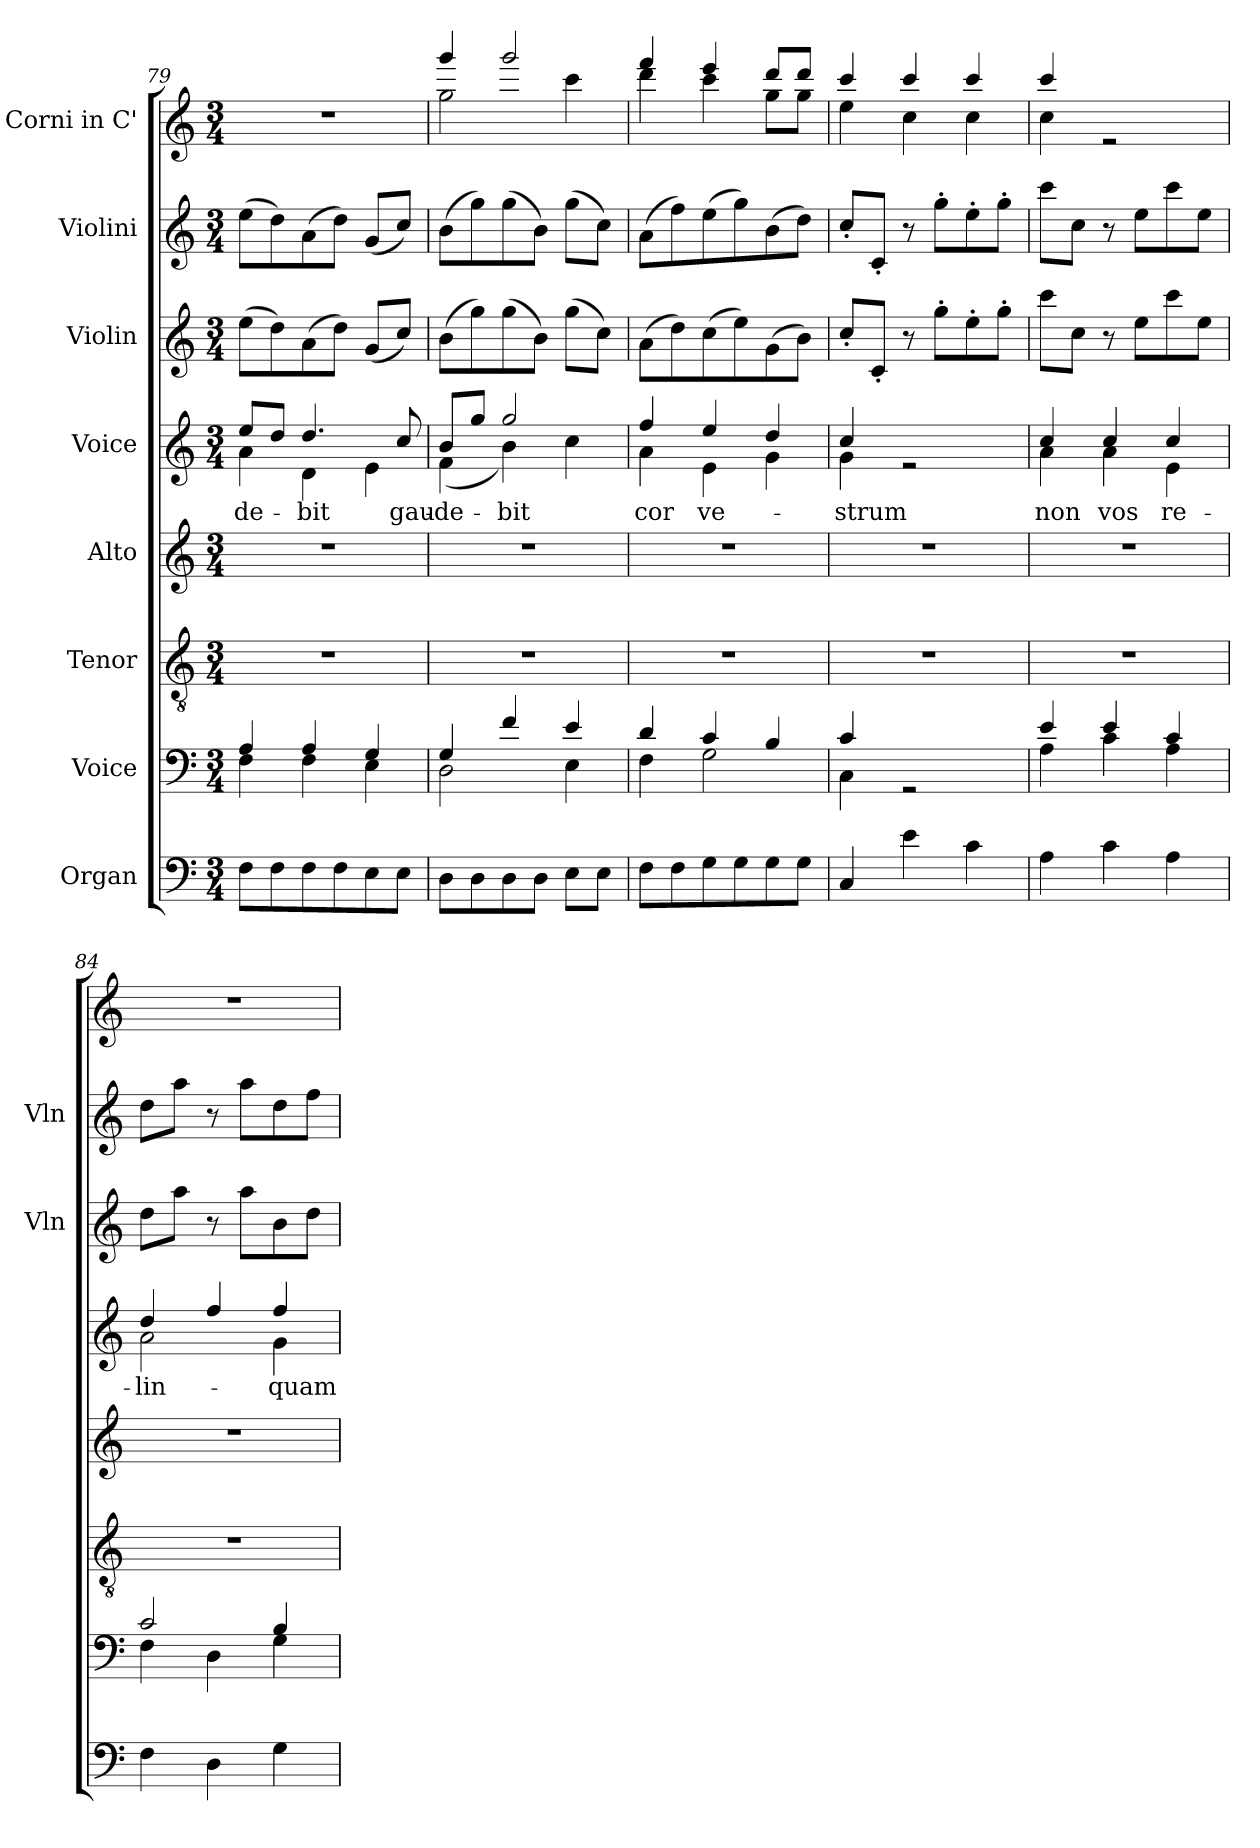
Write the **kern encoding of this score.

**kern	**kern	**kern	**kern	**kern	**text	**kern	**kern	**kern
*part8	*part7	*part6	*part5	*part4	*part4	*part3	*part2	*part1
*staff8	*staff7	*staff6	*staff5	*staff4	*staff4	*staff3	*staff2	*staff1
*I"Organ	*I"Voice	*I"Tenor	*I"Alto	*I"Voice	*	*I"Violin	*I"Violini	*I"Corni in C'
*	*	*	*	*	*	*I'Vln	*I'Vln	*
*clefF4	*clefF4	*clefGv2	*clefG2	*clefG2	*	*clefG2	*clefG2	*clefG2
*	*	*	*	*	*	*	*	*ITrd7c12
*k[]	*k[]	*k[]	*k[]	*k[]	*	*k[]	*k[]	*k[]
*M3/4	*M3/4	*M3/4	*M3/4	*M3/4	*	*M3/4	*M3/4	*M3/4
=79	=79	=79	=79	=79	=79	=79	=79	=79
*	*^	*	*	*	*	*	*	*
!	!	!	!	!	!	!LO:LY:b	!	!	!
*	*	*	*	*	*^	*	*	*	*
8F\L	4A/	4F\	2.r	2.r	8ee/L	4a\	-de-	(8ee\L	(8ee\L	2.r
8F\	.	.	.	.	8dd/J	.	.	8dd\)	8dd\)	.
!	!	!	!	!	!	!	!LO:LY:b	!	!	!
8F\	4A/	4F\	.	.	4.dd/	4d\	-bit	(8a\	(8a\	.
8F\	.	.	.	.	.	.	.	8dd\J)	8dd\J)	.
8E\	4G/	4E\	.	.	.	4e\	.	(8g/L	(8g/L	.
!	!	!	!	!	!	!	!LO:LY:b	!	!	!
8E\J	.	.	.	.	8cc/	.	gau-	8cc/J)	8cc/J)	.
=80	=80	=80	=80	=80	=80	=80	=80	=80	=80	=80
!	!	!	!	!	!	!	!LO:LY:b	!	!	!
*	*	*	*	*	*	*	*	*	*	*^
8D\L	4G/	2D\	2.r	2.r	8b/L	(4f\	-de-	(8b\L	(8b\L	4gg/	2g\
8D\	.	.	.	.	8gg/J	.	.	8gg\)	8gg\)	.	.
!	!	!	!	!	!	!	!LO:LY:b	!	!	!	!
8D\	4f/	.	.	.	2gg/	4b\)	-bit	(8gg\	(8gg\	2gg/	.
8D\J	.	.	.	.	.	.	.	8b\J)	8b\J)	.	.
8E\L	4e/	4E\	.	.	.	4cc\	.	(8gg\L	(8gg\L	.	4cc\
8E\J	.	.	.	.	.	.	.	8cc\J)	8cc\J)	.	.
!!LO:PB:g=z	!!
=81	=81	=81	=81	=81	=81	=81	=81	=81	=81	=81	=81
!	!	!	!	!	!	!	!LO:LY:b	!	!	!	!
8F\L	4d/	4F\	2.r	2.r	4ff/	4a\	cor	(8a\L	(8a\L	4ff/	4dd\
8F\	.	.	.	.	.	.	.	8dd\)	8ff\)	.	.
!	!	!	!	!	!	!	!LO:LY:b	!	!	!	!
8G\	4c/	2G\	.	.	4ee/	4e\	ve-	(8cc\	(8ee\	4ee/	4cc\
8G\	.	.	.	.	.	.	.	8ee\)	8gg\)	.	.
8G\	4B/	.	.	.	4dd/	4g\	.	(8g\	(8b\	8dd/L	8g\L
8G\J	.	.	.	.	.	.	.	8b\J)	8dd\J)	8dd/J	8g\J
=82	=82	=82	=82	=82	=82	=82	=82	=82	=82	=82	=82
!	!	!	!	!	!	!	!LO:LY:b	!	!	!	!
4C/	4c/	4C\	2.r	2.r	4cc/	4g\	-strum	8cc'/L	8cc'/L	4cc/	4e\
.	.	.	.	.	.	.	.	8c'/J	8c'/J	.	.
4e\	2rGG	2ryy	.	.	2re	2ryy	.	8r	8r	4cc/	4c\
.	.	.	.	.	.	.	.	8gg'\L	8gg'\L	.	.
4c\	.	.	.	.	.	.	.	8ee'\	8ee'\	4cc/	4c\
.	.	.	.	.	.	.	.	8gg'\J	8gg'\J	.	.
=83	=83	=83	=83	=83	=83	=83	=83	=83	=83	=83	=83
!	!	!	!	!	!	!	!LO:LY:b	!	!	!	!
4A\	4e/	4A\	2.r	2.r	4cc/	4a\	non	8ccc\L	8ccc\L	4cc/	4c\
.	.	.	.	.	.	.	.	8cc\J	8cc\J	.	.
!	!	!	!	!	!	!	!LO:LY:b	!	!	!	!
4c\	4e/	4c\	.	.	4cc/	4a\	vos	8r	8r	2re	2ryy
.	.	.	.	.	.	.	.	8ee\L	8ee\L	.	.
!	!	!	!	!	!	!	!LO:LY:b	!	!	!	!
4A\	4c/	4A\	.	.	4cc/	4e\	re-	8ccc\	8ccc\	.	.
.	.	.	.	.	.	.	.	8ee\J	8ee\J	.	.
*	*	*	*	*	*	*	*	*	*	*v	*v
=84	=84	=84	=84	=84	=84	=84	=84	=84	=84	=84
!	!	!	!	!	!	!	!LO:LY:b	!	!	!
4F\	2c/	4F\	2.r	2.r	4dd/	2a\	-lin-	8dd\L	8dd\L	2.r
.	.	.	.	.	.	.	.	8aa\J	8aa\J	.
4D\	.	4D\	.	.	4ff/	.	.	8r	8r	.
.	.	.	.	.	.	.	.	8aa\L	8aa\L	.
!	!	!	!	!	!	!	!LO:LY:b	!	!	!
4G\	4B/	4G\	.	.	4ff/	4g\	-quam	8b\	8dd\	.
.	.	.	.	.	.	.	.	8dd\J	8ff\J	.
*	*v	*v	*	*	*v	*v	*	*	*	*
=	=	=	=	=	=	=	=	=
*-	*-	*-	*-	*-	*-	*-	*-	*-
